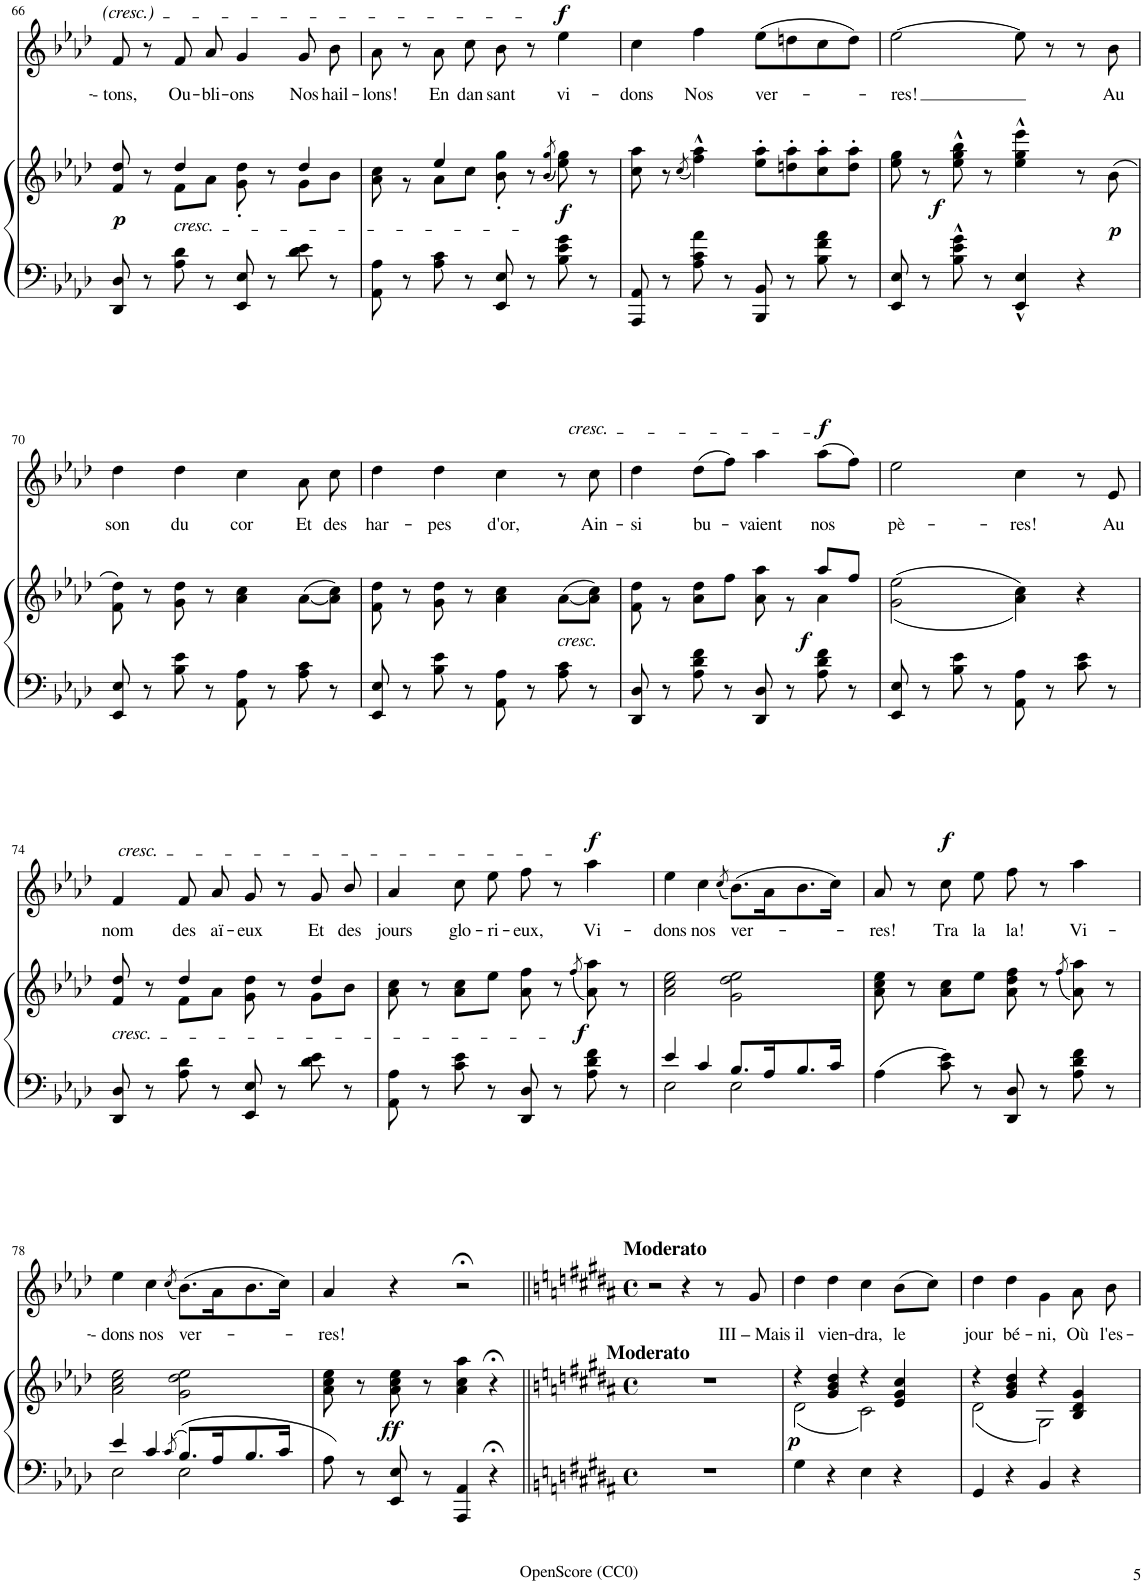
**kern	**kern	**dynam	**kern	**text	**dynam
*part2	*part2	*part2	*part1	*part1	*part1
*staff3	*staff2	*staff2/3	*staff1	*staff1	*staff1
*I"Piano	*	*	*I"Oboe	*	*
*I'Pno	*	*	*I'Ob	*	*
!!LO:PB:g=z
*clefF4	*clefG2	*	*clefG2	*	*
*k[b-e-a-d-]	*k[b-e-a-d-]	*	*k[b-e-a-d-]	*	*
*M2/2	*M2/2	*	*M2/2	*	*
*met(c|)	*met(c|)	*	*met(c|)	*	*
=66	=66	=66	=66	=66	=66
*	*^	*	*	*	*
!	!	!	!LO:DY:b	!	!LO:LY:b	!
8DD-/ 8D-/	8f/ 8dd-/	4ryy	p	8f/	-- tons,	.
8r	8r	.	.	8r	.	.
!	!LO:TX:b:i:t=cresc.	!	!	!	!	!
!	!	!	!	!	!LO:LY:b	!
8A-\ 8d-\	4dd-/	8f\L	.	8f/	Ou-	.
!	!	!	!	!	!LO:LY:b	!
8r	.	8a-\J	.	8a-/	-bli-	.
!	!	!	!	!	!LO:LY:b	!
8EE-/ 8E-/	8g\'< 8dd-\'<	4ryy	.	4g/	-ons	.
8r	8r	.	.	.	.	.
!	!	!	!	!	!LO:LY:b	!
8d-\ 8e-\	4dd-/	8g\L	.	8g/	Nos	.
!	!	!	!	!	!LO:LY:b	!
8r	.	8b-\J	.	8b-\	hail-	.
=67	=67	=67	=67	=67	=67	=67
!	!	!	!	!	!LO:LY:b	!
8AA-\ 8A-\	4ryy	8a-\ 8cc\	.	8a-\	-lons!	.
8r	.	8r	.	8r	.	.
!	!	!	!	!	!LO:LY:b	!
8A-\ 8c\	4ee-/	8a-\L	.	8a-\	En	.
!	!	!	!	!	!LO:LY:b	!
8r	.	8cc\J	.	8cc\	dan-	.
!	!	!	!	!	!LO:LY:b	!
8EE-/ 8E-/	8b-\'< 8gg\'<	4ryy	.	8b-\	-sant	.
8r	8r	.	.	8r	.	.
.	(8qb-/ 8qgg/	.	.	.	.	.
!	!	!	!LO:DY:b	!	!LO:LY:b	!LO:DY:a
8B-\ 8e-\ 8g\	8ee-\ 8gg\)	4ryy	f	4ee-\	vi-	f
8r	8r	.	.	.	.	.
*	*v	*v	*	*	*	*
=68	=68	=68	=68	=68	=68
!	!	!	!	!LO:LY:b	!
8AAA-/ 8AA-/	8cc\ 8aa-\	.	4cc\	-dons	.
8r	8r	.	.	.	.
.	(8qcc/	.	.	.	.
!	!	!	!	!LO:LY:b	!
8A-\ 8c\ 8a-\	4ff\^^ 4aa-\^^)	.	4ff\	Nos	.
8r	.	.	.	.	.
!	!	!	!	!LO:LY:b	!
8BBB-/ 8BB-/	8ee-\' 8aa-\'L	.	(8ee-\L	ver-	.
8r	8ddn\' 8aa-\'	.	8ddn\	.	.
8B-\ 8f\ 8a-\	8cc\' 8aa-\'	.	8cc\	.	.
8r	8dd\' 8aa-\'J	.	8dd\J)	.	.
=69	=69	=69	=69	=69	=69
!	!	!	!	!LO:LY:b	!
8EE-/ 8E-/	8ee-\ 8gg\	.	[2ee-\	-res!	.
8r	8r	.	.	.	.
!	!	!LO:DY:b	!	!	!
8B-\^^ 8e-\^^ 8g\^^	8ee-\^^ 8gg\^^ 8bb-\^^	f	.	.	.
8r	8r	.	.	.	.
4EE-/^^ 4E-/^^	4ee-\^^ 4gg\^^ 4eee-\^^	.	8ee-\]	.	.
.	.	.	8r	.	.
4r	8r	.	8r	.	.
!	!	!LO:DY:b	!	!LO:LY:b	!
.	(8b-\	p	8b-\	Au	.
!!LO:LB:g=z
=70	=70	=70	=70	=70	=70
!	!	!	!	!LO:LY:b	!
8EE-/ 8E-/	8f\ 8dd-\)	.	4dd-\	son	.
8r	8r	.	.	.	.
!	!	!	!	!LO:LY:b	!
8B-\ 8e-\	8g\ 8dd-\	.	4dd-\	du	.
8r	8r	.	.	.	.
!	!	!	!	!LO:LY:b	!
8AA-\ 8A-\	4a-\ 4cc\	.	4cc\	cor	.
8r	.	.	.	.	.
!	!	!	!	!LO:LY:b	!
8A-\ 8c\	(>[<8a-\L	.	8a-\	Et	.
!	!	!	!	!LO:LY:b	!
8r	8a-\] 8cc\J)	.	8cc\	des	.
=71	=71	=71	=71	=71	=71
!	!	!	!	!LO:LY:b	!
8EE-/ 8E-/	8f\ 8dd-\	.	4dd-\	har-	.
8r	8r	.	.	.	.
!	!	!	!	!LO:LY:b	!
8B-\ 8e-\	8g\ 8dd-\	.	4dd-\	-pes	.
8r	8r	.	.	.	.
!	!	!	!	!LO:LY:b	!
8AA-\ 8A-\	4a-\ 4cc\	.	4cc\	d'or,	.
8r	.	.	.	.	.
!	!	!	!LO:TX:a:i:t=cresc.	!	!
!	!LO:TX:b:i:t=cresc.	!	!	!	!
8A-\ 8c\	(>[<8a-\L	.	8r	.	.
!	!	!	!	!LO:LY:b	!
8r	8a-\] 8cc\J)	.	8cc\	Ain-	.
=72	=72	=72	=72	=72	=72
*	*^	*	*	*	*
!	!	!	!	!	!LO:LY:b	!
8DD-/ 8D-/	4ryy	8f\ 8dd-\	.	4dd-\	-si	.
8r	.	8r	.	.	.	.
!	!	!	!	!	!LO:LY:b	!
8A-\ 8d-\ 8f\	4ryy	8a-\ 8dd-\L	.	(8dd-\L	bu-	.
8r	.	8ff\J	.	8ff\J)	.	.
!	!	!	!	!	!LO:LY:b	!
8DD-/ 8D-/	4ryy	8a-\ 8aa-\	.	4aa-\	-vaient	.
8r	.	8r	.	.	.	.
!	!	!	!LO:DY:b	!	!LO:LY:b	!LO:DY:a
8A-\ 8d-\ 8f\	8aa-/L	4a-\	f	(8aa-\L	nos	f
8r	8ff/J	.	.	8ff\J)	.	.
*	*v	*v	*	*	*	*
=73	=73	=73	=73	=73	=73
!	!	!	!	!LO:LY:b	!
8EE-/ 8E-/	((<2g\ 2ee-\	.	2ee-\	pè-	.
8r	.	.	.	.	.
8B-\ 8e-\	.	.	.	.	.
8r	.	.	.	.	.
!	!	!	!	!LO:LY:b	!
8AA-\ 8A-\	4a-\ 4cc\))	.	4cc\	-res!	.
8r	.	.	.	.	.
8c\ 8e-\	4r	.	8r	.	.
!	!	!	!	!LO:LY:b	!
8r	.	.	8e-/	Au	.
!!LO:LB:g=z
=74	=74	=74	=74	=74	=74
*	*^	*	*	*	*
!	!	!	!	!LO:TX:a:i:t=cresc.	!	!
!	!LO:TX:b:i:t=cresc.	!	!	!	!	!
!	!	!	!	!	!LO:LY:b	!
8DD-/ 8D-/	8f/ 8dd-/	4ryy	.	4f/	nom	.
8r	8r	.	.	.	.	.
!	!	!	!	!	!LO:LY:b	!
8A-\ 8d-\	4dd-/	8f\L	.	8f/	des	.
!	!	!	!	!	!LO:LY:b	!
8r	.	8a-\J	.	8a-/	aï-	.
!	!	!	!	!	!LO:LY:b	!
8EE-/ 8E-/	8g\ 8dd-\	4ryy	.	8g/	-eux	.
8r	8r	.	.	8r	.	.
!	!	!	!	!	!LO:LY:b	!
8d-\ 8e-\	4dd-/	8g\L	.	8g/	Et	.
!	!	!	!	!	!LO:LY:b	!
8r	.	8b-\J	.	8b-/	des	.
=75	=75	=75	=75	=75	=75	=75
!	!	!	!	!	!LO:LY:b	!
*	*v	*v	*	*	*	*
8AA-\ 8A-\	8a-\ 8cc\	.	4a-/	jours	.
8r	8r	.	.	.	.
!	!	!	!	!LO:LY:b	!
8c\ 8e-\	8a-\ 8cc\L	.	8cc\	glo-	.
!	!	!	!	!LO:LY:b	!
8r	8ee-\J	.	8ee-\	-ri-	.
!	!	!	!	!LO:LY:b	!
8DD-/ 8D-/	8a-\ 8ff\	.	8ff\	-eux,	.
8r	8r	.	8r	.	.
.	(8qff/	.	.	.	.
!	!	!LO:DY:b	!	!LO:LY:b	!LO:DY:a
8A-\ 8d-\ 8f\	8a-\ 8aa-\)	f	4aa-\	Vi-	f
8r	8r	.	.	.	.
=76	=76	=76	=76	=76	=76
*^	*	*	*	*	*
!	!	!	!	!	!LO:LY:b	!
4e-/	2E-\	2a-\ 2cc\ 2ee-\	.	4ee-\	-dons	.
!	!	!	!	!	!LO:LY:b	!
4c/	.	.	.	4cc\	nos	.
.	.	.	.	(8qcc/	.	.
!	!	!	!	!	!LO:LY:b	!
8.B-/L	2E-\	2g\ 2dd-\ 2ee-\	.	(8.b-\L)	ver-	.
16A-/K	.	.	.	16a-\K	.	.
8.B-/	.	.	.	8.b-\	.	.
16c/Jk	.	.	.	16cc\Jk)	.	.
*v	*v	*	*	*	*	*
=77	=77	=77	=77	=77	=77
!	!	!	!	!LO:LY:b	!
4A-\	8a-\ 8cc\ 8ee-\	.	8a-/	-res!	.
.	8r	.	8r	.	.
!	!	!	!	!LO:LY:b	!LO:DY:a
8c\ 8e-\	8a-\ 8cc\L	.	8cc\	Tra	f
!	!	!	!	!LO:LY:b	!
8r	8ee-\J	.	8ee-\	la	.
!	!	!	!	!LO:LY:b	!
8DD-/ 8D-/	8a-\ 8dd-\ 8ff\	.	8ff\	la!	.
8r	8r	.	8r	.	.
.	(8qff/	.	.	.	.
!	!	!	!	!LO:LY:b	!
8A-\ 8d-\ 8f\	8a-\ 8aa-\)	.	4aa-\	Vi-	.
8r	8r	.	.	.	.
!!LO:LB:g=z
=78	=78	=78	=78	=78	=78
*^	*	*	*	*	*
!	!	!	!	!	!LO:LY:b	!
4e-/	2E-\	2a-\ 2cc\ 2ee-\	.	4ee-\	-- dons	.
!	!	!	!	!	!LO:LY:b	!
4c/	.	.	.	4cc\	nos	.
8qc/	.	.	.	(8qcc/	.	.
!	!	!	!	!	!LO:LY:b	!
8.B-/L	2E-\	2g\ 2dd-\ 2ee-\	.	(>8.b-\L)	ver-	.
16A-/K	.	.	.	16a-\K	.	.
8.B-/	.	.	.	8.b-\	.	.
16c/Jk	.	.	.	16cc\Jk)	.	.
*v	*v	*	*	*	*	*
=79	=79	=79	=79	=79	=79
!	!	!	!	!LO:LY:b	!
8A-\	8a-\ 8cc\ 8ee-\	.	4a-/	-res!	.
8r	8r	.	.	.	.
!	!	!LO:DY:b	!	!	!
8EE-/ 8E-/	8a-\ 8cc\ 8ee-\	ff	4r	.	.
8r	8r	.	.	.	.
4AAA-/ 4AA-/	4a-\ 4cc\ 4aa-\	.	2r;<	.	.
4r;<	4r;<	.	.	.	.
=80||	=80||	=80||	=80||	=80||	=80||
*k[f#c#g#d#a#]	*k[f#c#g#d#a#]	*	*k[f#c#g#d#a#]	*	*
*M4/4	*M4/4	*	*M4/4	*	*
*met(c)	*met(c)	*	*met(c)	*	*
!	!	!	!LO:TX:a:B:t=Moderato	!	!
!	!LO:TX:a:B:t=Moderato	!	!	!	!
1r	1r	.	2r	.	.
.	.	.	4r	.	.
.	.	.	8r	.	.
!	!	!	!	!LO:LY:b	!
.	.	.	8g#/	III – Mais	.
=81	=81	=81	=81	=81	=81
*	*^	*	*	*	*
!	!	!	!LO:DY:b	!	!LO:LY:b	!
4G#\	4r	(2d#\	p	4dd#\	il	.
!	!	!	!	!	!LO:LY:b	!
4r	4g#/ 4b/ 4dd#/	.	.	4dd#\	vien-	.
!	!	!	!	!	!LO:LY:b	!
4E\	4r	2c#\)	.	4cc#\	-dra,	.
!	!	!	!	!	!LO:LY:b	!
4r	4e/ 4g#/ 4cc#/	.	.	(8b\L	le	.
.	.	.	.	8cc#\J)	.	.
=82	=82	=82	=82	=82	=82	=82
!	!	!	!	!	!LO:LY:b	!
4GG#/	4r	(2d#\	.	4dd#\	jour	.
!	!	!	!	!	!LO:LY:b	!
4r	4g#/ 4b/ 4dd#/	.	.	4dd#\	bé-	.
!	!	!	!	!	!LO:LY:b	!
4BB/	4r	2G#\)	.	4g#\	-ni,	.
!	!	!	!	!	!LO:LY:b	!
4r	4B/ 4d#/ 4g#/	.	.	8a#\	Où	.
!	!	!	!	!	!LO:LY:b	!
.	.	.	.	8b\	l'es-	.
*	*v	*v	*	*	*	*
=	=	=	=	=	=
*-	*-	*-	*-	*-	*-
